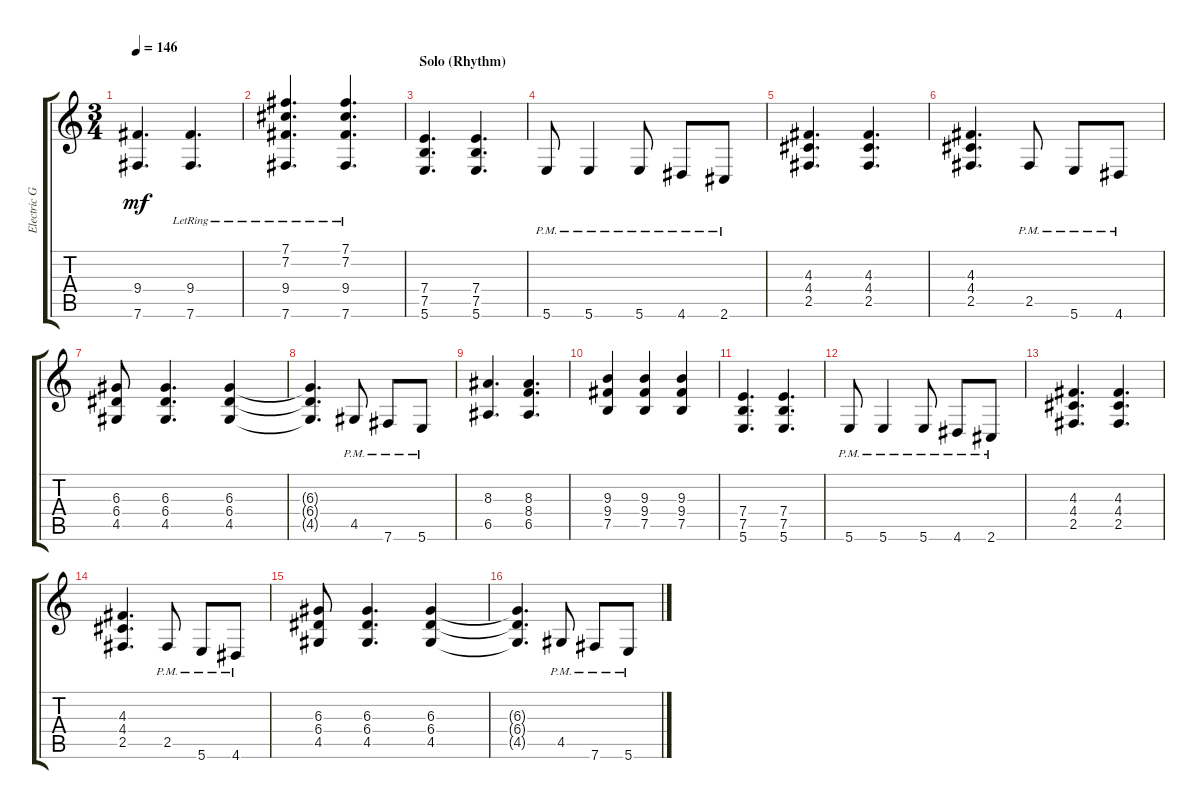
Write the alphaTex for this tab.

\track ("Electric Guitar Distortion" "Electric G") {instrument distortionguitar}
\staff {score tabs}
\tuning (B3 Gb3 D3 A2 E2 B1) {hide}
\ts (3 4)
\tempo 146
\clef g2
\ks c
(9.4 7.6).4{d dy mf} (9.4{lr} 7.6{lr}).4{d} |
(7.1 7.2 9.4{lr} 7.6{lr}).4{d} (7.1 7.2 9.4{lr} 7.6{lr}).4{d} |
\section ("" "Solo (Rhythm)")
(7.4 7.5 5.6).4{d} (7.4 7.5 5.6).4{d} |
5.6{pm}.8 5.6{pm}.4 5.6{pm}.8 4.6{pm}.8 2.6{pm}.8 |
(4.3 4.4 2.5).4{d} (4.3 4.4 2.5).4{d} |
(4.3 4.4 2.5).4{d} 2.5{pm}.8 5.6{pm}.8 4.6{pm}.8 |
(6.3 6.4 4.5).8 (6.3 6.4 4.5).4{d} (6.3 6.4 4.5).4 |
(6.3{t} 6.4{t} 4.5{t}).4{d} 4.5{pm}.8 7.6{pm}.8 5.6{pm}.8 |
(8.3 6.5).4{d} (8.3 8.4 6.5).4{d} |
(9.3 9.4 7.5).4 (9.3 9.4 7.5).4 (9.3 9.4 7.5).4 |
(7.4 7.5 5.6).4{d} (7.4 7.5 5.6).4{d} |
5.6{pm}.8 5.6{pm}.4 5.6{pm}.8 4.6{pm}.8 2.6{pm}.8 |
(4.3 4.4 2.5).4{d} (4.3 4.4 2.5).4{d} |
(4.3 4.4 2.5).4{d} 2.5{pm}.8 5.6{pm}.8 4.6{pm}.8 |
(6.3 6.4 4.5).8 (6.3 6.4 4.5).4{d} (6.3 6.4 4.5).4 |
(6.3{t} 6.4{t} 4.5{t}).4{d} 4.5{pm}.8 7.6{pm}.8 5.6{pm}.8
